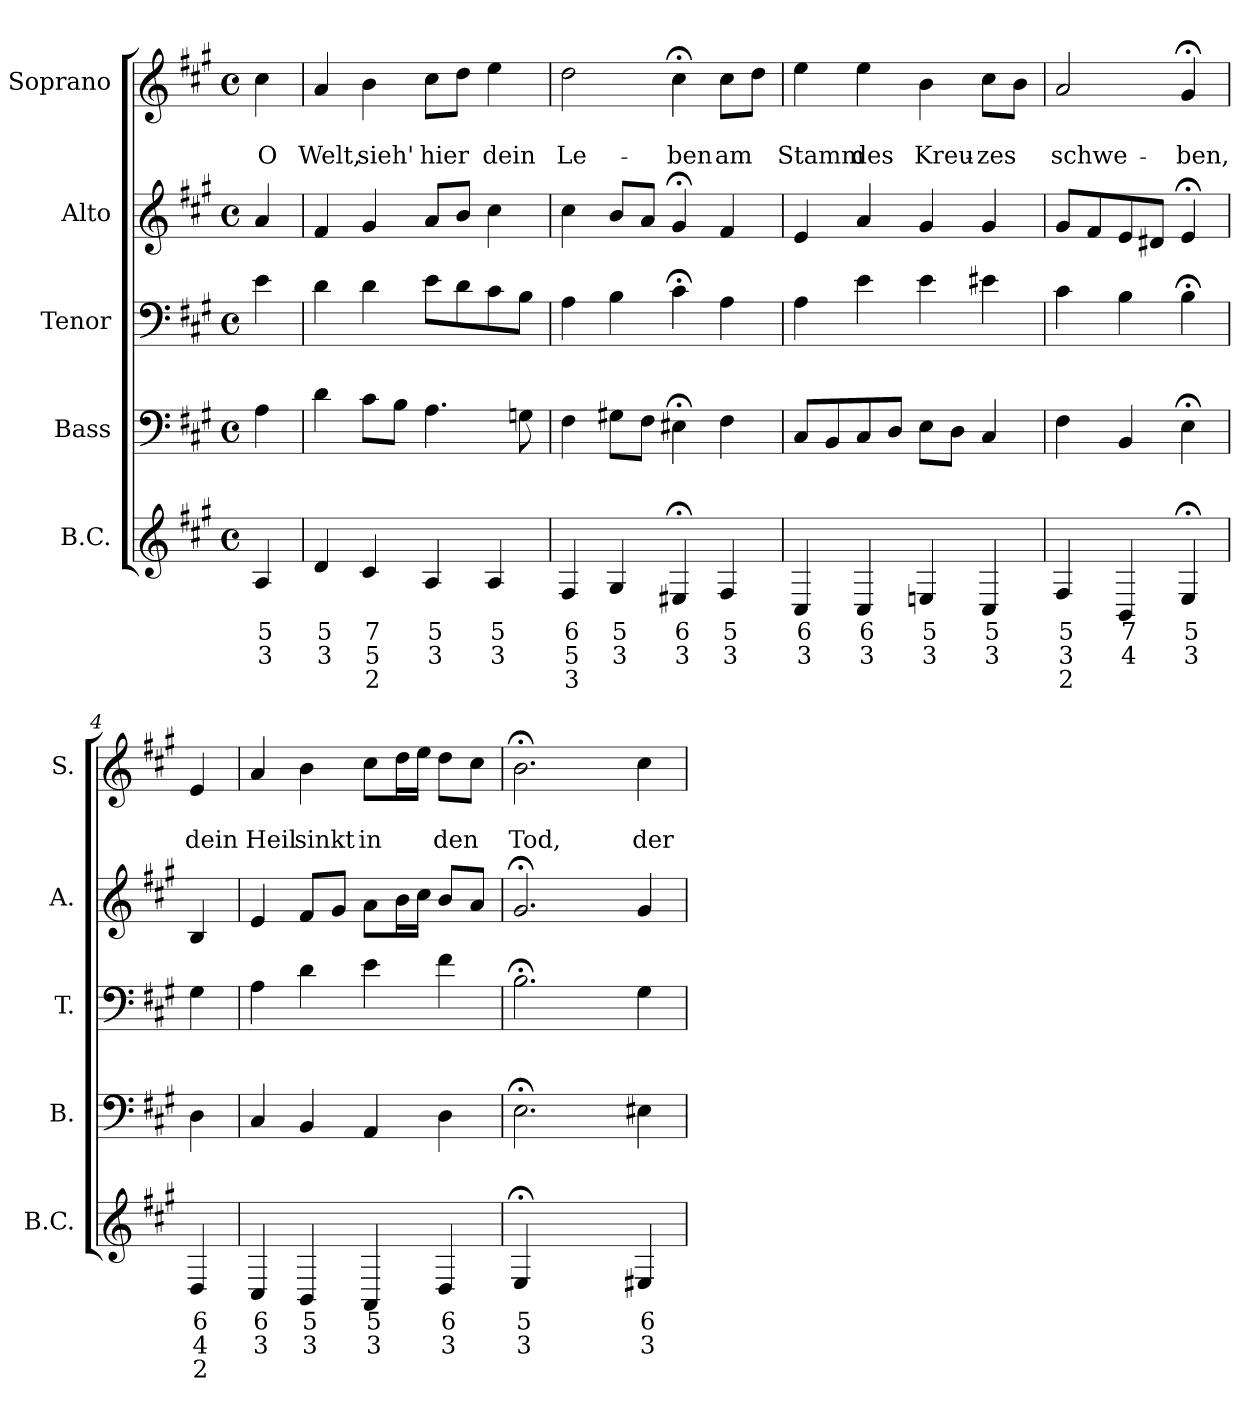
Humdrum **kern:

**kern	**text	**text	**text	**kern	**kern	**kern	**kern	**text	**text
*part5	*part5	*part5	*part5	*part4	*part3	*part2	*part1	*part1	*part1
*staff5	*staff5	*staff5	*staff5	*staff4	*staff3	*staff2	*staff1	*staff1	*staff1
*I"B.C.	*	*	*	*I"Bass	*I"Tenor	*I"Alto	*I"Soprano	*	*
*I'B.C.	*	*	*	*I'B.	*I'T.	*I'A.	*I'S.	*	*
*clefG2	*	*	*	*clefF4	*clefF4	*clefG2	*clefG2	*	*
*k[f#c#g#]	*	*	*	*k[f#c#g#]	*k[f#c#g#]	*k[f#c#g#]	*k[f#c#g#]	*	*
*A:	*	*	*	*A:	*A:	*A:	*A:	*	*
*M4/4	*	*	*	*M4/4	*M4/4	*M4/4	*M4/4	*	*
*met(c)	*	*	*	*met(c)	*met(c)	*met(c)	*met(c)	*	*
=	=	=	=	=	=	=	=	=	=
4Ai	5	3	.	4A\	4e\	4a/	4cc#\	.	O
=1	=1	=1	=1	=1	=1	=1	=1	=1	=1
4di	5	3	.	4d\	4d\	4f#/	4a/	.	Welt,
4c#i	7	5	2	8c#\L	4d\	4g#/	4b\	.	sieh'
.	.	.	.	8B\J	.	.	.	.	.
4Ai	5	3	.	4.A\	8e\L	8a/L	8cc#\L	.	hier
.	.	.	.	.	8d\	8b/J	8dd\J	.	.
4Ai	5	3	.	.	8c#\	4cc#\	4ee\	.	dein
.	.	.	.	8Gn\	8B\J	.	.	.	.
=2	=2	=2	=2	=2	=2	=2	=2	=2	=2
4F#i	6	5	3	4F#\	4A\	4cc#\	2dd\	.	Le-
4G#i	5	3	.	8G#X\L	4B\	8b/L	.	.	.
.	.	.	.	8F#\J	.	8a/J	.	.	.
4E#X;<i	6	3	.	4E#X;<\	4c#;<\	4g#;</	4cc#;<\	.	-ben
4F#i	5	3	.	4F#\	4A\	4f#/	8cc#\L	.	am
.	.	.	.	.	.	.	8dd\J	.	.
=3	=3	=3	=3	=3	=3	=3	=3	=3	=3
4C#i	6	3	.	8C#/L	4A\	4e/	4ee\	.	Stamm
.	.	.	.	8BB/	.	.	.	.	.
4C#i	6	3	.	8C#/	4e\	4a/	4ee\	.	des
.	.	.	.	8D/J	.	.	.	.	.
4Eni	5	3	.	8E\L	4e\	4g#/	4b\	.	Kreu-
.	.	.	.	8D\J	.	.	.	.	.
4C#i	5	3	.	4C#/	4e#X\	4g#/	8cc#\L	.	-zes
.	.	.	.	.	.	.	8b\J	.	.
=4	=4	=4	=4	=4	=4	=4	=4	=4	=4
4F#i	5	3	2	4F#\	4c#\	8g#/L	2a/	.	schwe-
.	.	.	.	.	.	8f#/	.	.	.
4BBi	7	4	.	4BB/	4B\	8e/	.	.	.
.	.	.	.	.	.	8d#X/J	.	.	.
4E;<i	5	3	.	4E;<\	4B;<\	4e;</	4g#;</	.	-ben,
!!LO:LB:g=z
=4a	=4a	=4a	=4a	=4a	=4a	=4a	=4a	=4a	=4a
4Di	6	4	2	4D\	4G#\	4B/	4e/	.	dein
=5	=5	=5	=5	=5	=5	=5	=5	=5	=5
4C#i	6	3	.	4C#/	4A\	4e/	4a/	.	Heil
4BBi	5	3	.	4BB/	4d\	8f#/L	4b\	.	sinkt
.	.	.	.	.	.	8g#/J	.	.	.
4AAi	5	3	.	4AA/	4e\	8a\L	8cc#\L	.	in
.	.	.	.	.	.	16b\L	16dd\L	.	.
.	.	.	.	.	.	16cc#\JJ	16ee\JJ	.	.
4Di	6	3	.	4D\	4f#\	8b/L	8dd\L	.	den
.	.	.	.	.	.	8a/J	8cc#\J	.	.
=6	=6	=6	=6	=6	=6	=6	=6	=6	=6
4E;<i	5	3	.	2.E;<\	2.B;<\	2.g#;</	2.b;<\	.	Tod,
2ryy	.	.	.	.	.	.	.	.	.
4E#Xi	6	3	.	4E#X\	4G#\	4g#/	4cc#\	.	der
=	=	=	=	=	=	=	=	=	=
*-	*-	*-	*-	*-	*-	*-	*-	*-	*-
